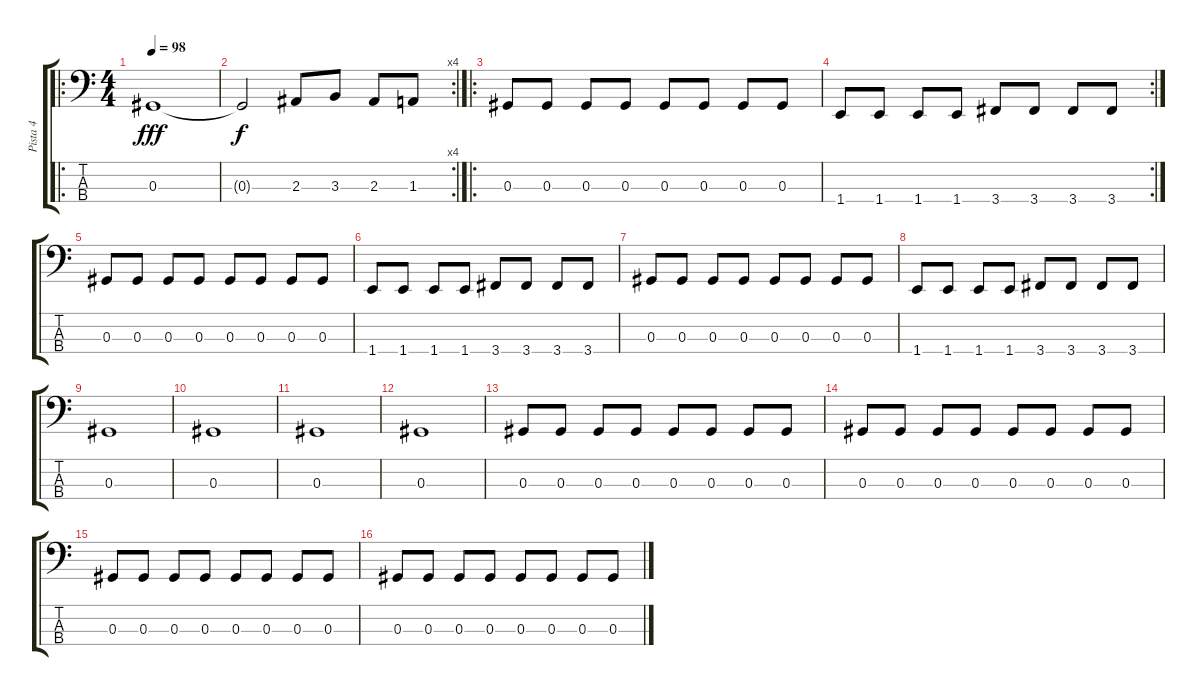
\track ("Pista 4" "Pista 4") {instrument acousticbass}
\staff {score tabs}
\tuning (Gb2 Db2 Ab1 Eb1) {hide}
\ro
\ts (4 4)
\tempo 98
\clef f4
\ks c
0.3.1{dy fff instrument acousticbass} |
\rc 4
0.3{t}.2{dy f} 2.3.8 3.3.8 2.3.8 1.3.8 |
\ro
0.3.8 0.3.8 0.3.8 0.3.8 0.3.8 0.3.8 0.3.8 0.3.8 |
\rc 2
1.4.8 1.4.8 1.4.8 1.4.8 3.4.8 3.4.8 3.4.8 3.4.8 |
0.3.8 0.3.8 0.3.8 0.3.8 0.3.8 0.3.8 0.3.8 0.3.8 |
1.4.8 1.4.8 1.4.8 1.4.8 3.4.8 3.4.8 3.4.8 3.4.8 |
0.3.8 0.3.8 0.3.8 0.3.8 0.3.8 0.3.8 0.3.8 0.3.8 |
1.4.8 1.4.8 1.4.8 1.4.8 3.4.8 3.4.8 3.4.8 3.4.8 |
0.3.1 |
0.3.1 |
0.3.1 |
0.3.1 |
0.3.8 0.3.8 0.3.8 0.3.8 0.3.8 0.3.8 0.3.8 0.3.8 |
0.3.8 0.3.8 0.3.8 0.3.8 0.3.8 0.3.8 0.3.8 0.3.8 |
0.3.8 0.3.8 0.3.8 0.3.8 0.3.8 0.3.8 0.3.8 0.3.8 |
0.3.8 0.3.8 0.3.8 0.3.8 0.3.8 0.3.8 0.3.8 0.3.8
